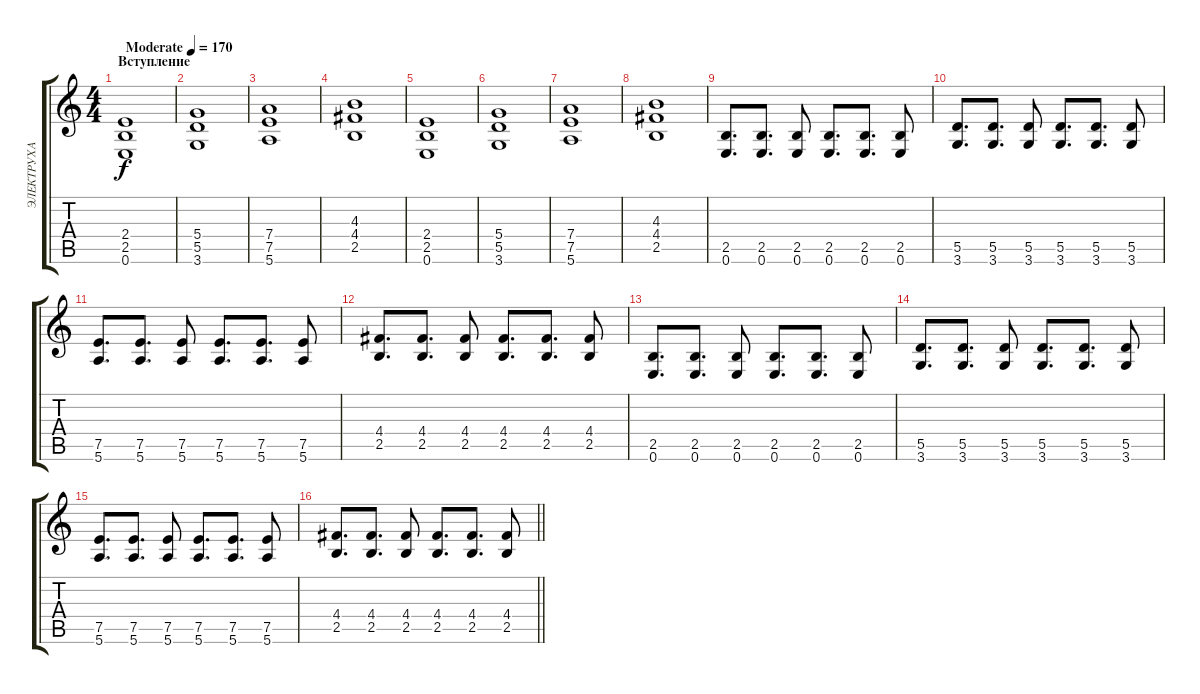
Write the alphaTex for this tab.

\track ("ЭЛЕКТРУХА" "ЭЛЕКТРУХА") {instrument overdrivenguitar}
\staff {score tabs}
\tuning (E4 B3 G3 D3 A2 E2) {hide}
\ts (4 4)
\section ("" "Вступление")
\tempo (170 "Moderate")
\clef g2
\ks c
(2.4 2.5 0.6).1{dy f instrument overdrivenguitar} |
(5.4 5.5 3.6).1 |
(7.4 7.5 5.6).1 |
(4.3 4.4 2.5).1 |
(2.4 2.5 0.6).1 |
(5.4 5.5 3.6).1 |
(7.4 7.5 5.6).1 |
(4.3 4.4 2.5).1 |
(2.5 0.6).8{d} (2.5 0.6).8{d} (2.5 0.6).8 (2.5 0.6).8{d} (2.5 0.6).8{d} (2.5 0.6).8 |
(5.5 3.6).8{d} (5.5 3.6).8{d} (5.5 3.6).8 (5.5 3.6).8{d} (5.5 3.6).8{d} (5.5 3.6).8 |
(7.5 5.6).8{d} (7.5 5.6).8{d} (7.5 5.6).8 (7.5 5.6).8{d} (7.5 5.6).8{d} (7.5 5.6).8 |
(4.4 2.5).8{d} (4.4 2.5).8{d} (4.4 2.5).8 (4.4 2.5).8{d} (4.4 2.5).8{d} (4.4 2.5).8 |
(2.5 0.6).8{d} (2.5 0.6).8{d} (2.5 0.6).8 (2.5 0.6).8{d} (2.5 0.6).8{d} (2.5 0.6).8 |
(5.5 3.6).8{d} (5.5 3.6).8{d} (5.5 3.6).8 (5.5 3.6).8{d} (5.5 3.6).8{d} (5.5 3.6).8 |
(7.5 5.6).8{d} (7.5 5.6).8{d} (7.5 5.6).8 (7.5 5.6).8{d} (7.5 5.6).8{d} (7.5 5.6).8 |
\barLineRight lightlight
(4.4 2.5).8{d} (4.4 2.5).8{d} (4.4 2.5).8 (4.4 2.5).8{d} (4.4 2.5).8{d} (4.4 2.5).8
